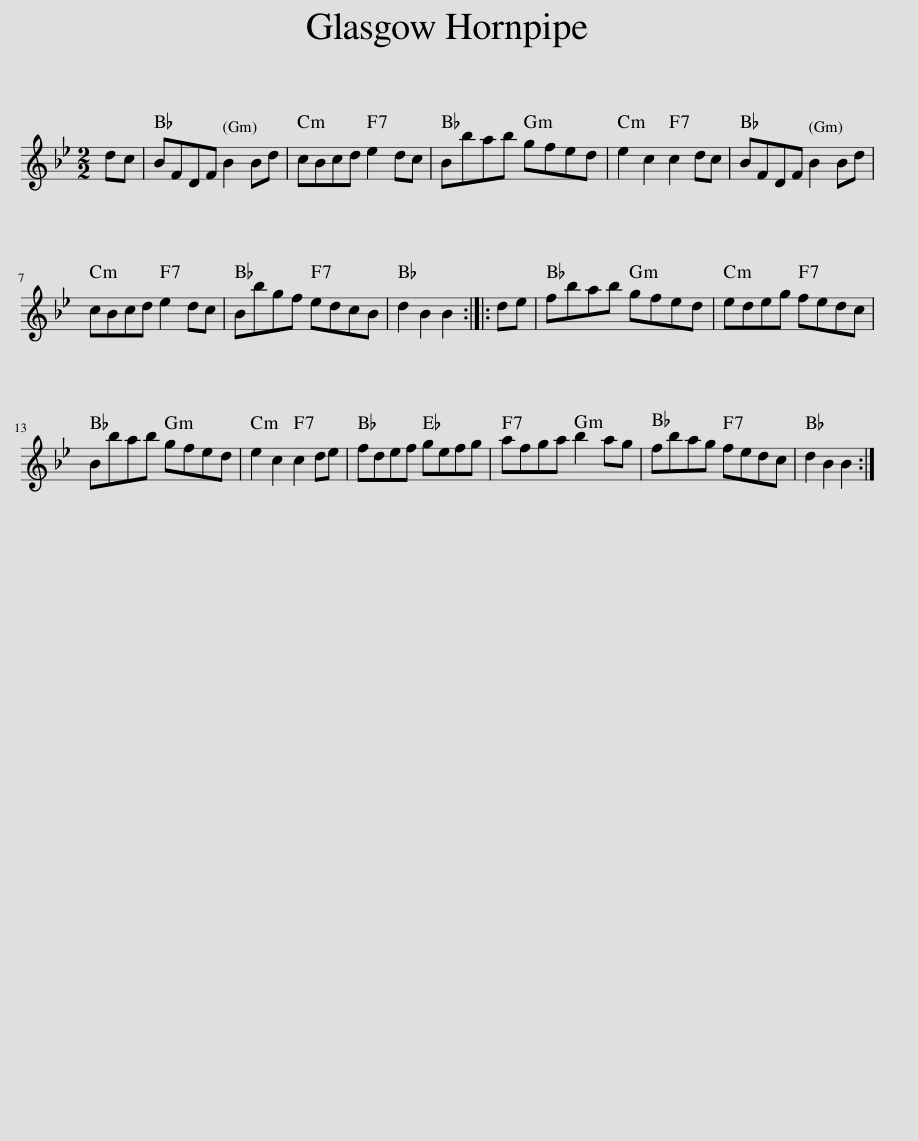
X:1
L:1/8
M:2/2
I:linebreak $
K:Bb
V:1 treble
V:1
 dc | BFDF B2 Bd | cBcd e2 dc | Bbab gfed | e2 c2 c2 dc | %5
 BFDF B2 Bd |$ cBcd e2 dc | Bbgf edcB | d2 B2 B2 :: de | %10
 fbab gfed | edeg fedc |$ Bbab gfed | e2 c2 c2 de | fdef gefg | %15
 afga b2 ag | fbag fedc | d2 B2 B2 :| %18
